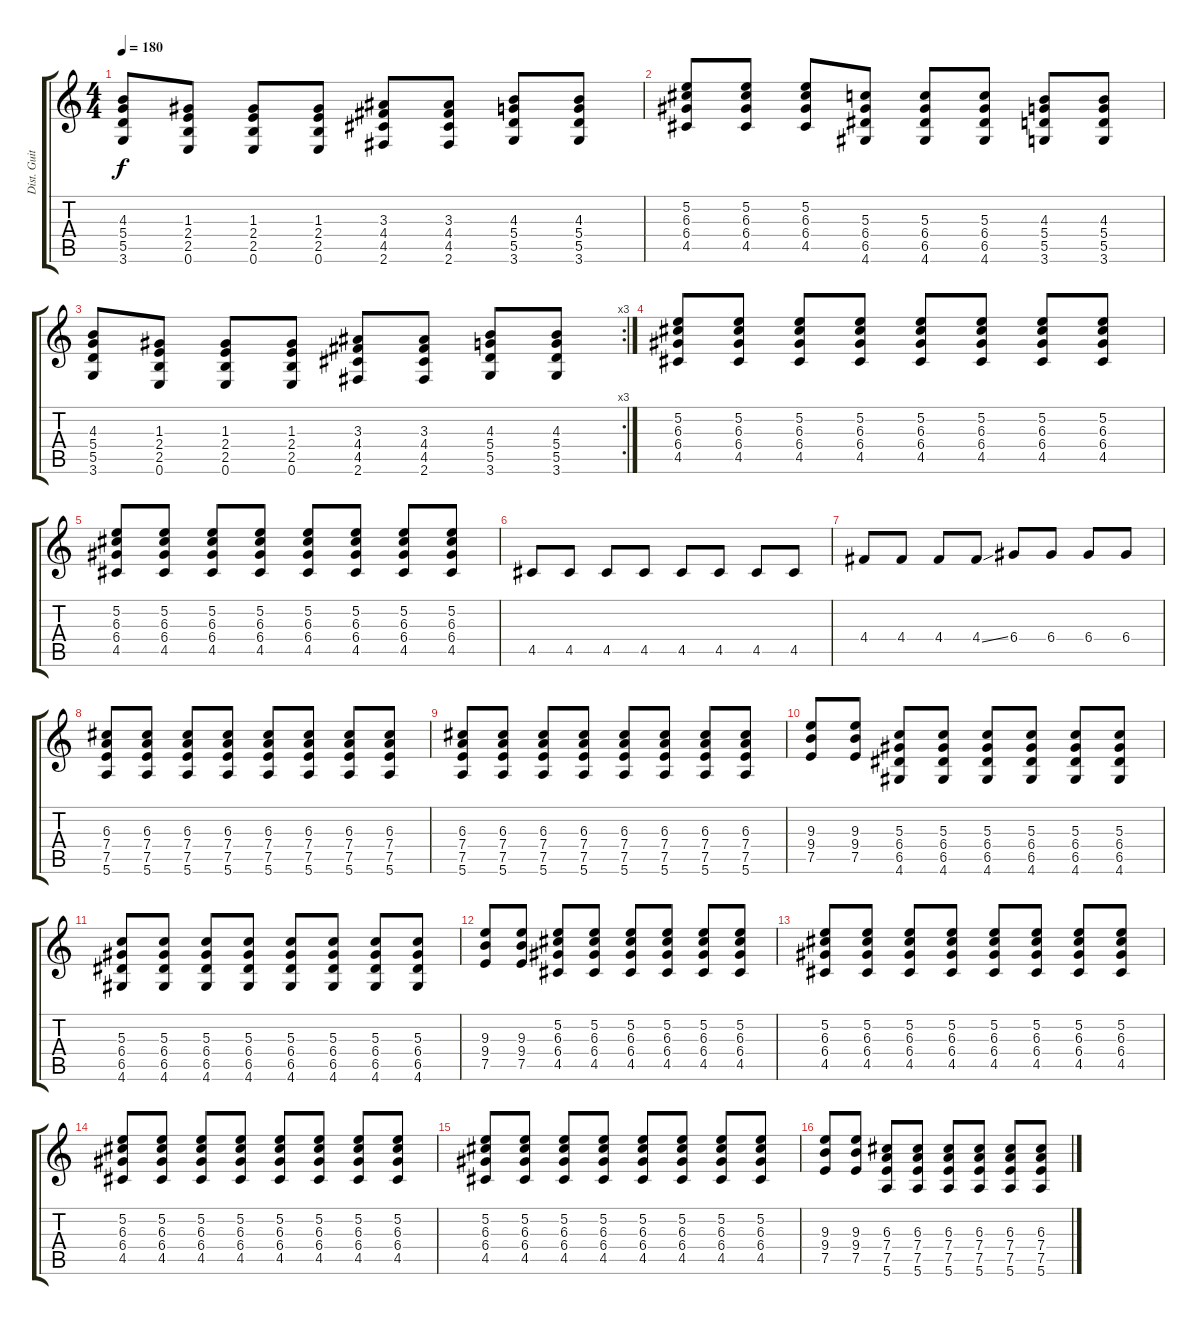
\track ("Dist. Guitar 1" "Dist. Guit") {instrument distortionguitar}
\staff {score tabs}
\tuning (E4 B3 G3 D3 A2 E2) {hide}
\ts (4 4)
\tempo 180
\clef g2
\ks c
(4.3 5.4 5.5 3.6).8{dy f} (1.3 2.4 2.5 0.6).8 (1.3 2.4 2.5 0.6).8 (1.3 2.4 2.5 0.6).8 (3.3 4.4 4.5 2.6).8 (3.3 4.4 4.5 2.6).8 (4.3 5.4 5.5 3.6).8 (4.3 5.4 5.5 3.6).8 |
(5.2 6.3 6.4 4.5).8 (5.2 6.3 6.4 4.5).8 (5.2 6.3 6.4 4.5).8 (5.3 6.4 6.5 4.6).8 (5.3 6.4 6.5 4.6).8 (5.3 6.4 6.5 4.6).8 (4.3 5.4 5.5 3.6).8 (4.3 5.4 5.5 3.6).8 |
\rc 3
(4.3 5.4 5.5 3.6).8 (1.3 2.4 2.5 0.6).8 (1.3 2.4 2.5 0.6).8 (1.3 2.4 2.5 0.6).8 (3.3 4.4 4.5 2.6).8 (3.3 4.4 4.5 2.6).8 (4.3 5.4 5.5 3.6).8 (4.3 5.4 5.5 3.6).8 |
(5.2 6.3 6.4 4.5).8 (5.2 6.3 6.4 4.5).8 (5.2 6.3 6.4 4.5).8 (5.2 6.3 6.4 4.5).8 (5.2 6.3 6.4 4.5).8 (5.2 6.3 6.4 4.5).8 (5.2 6.3 6.4 4.5).8 (5.2 6.3 6.4 4.5).8 |
(5.2 6.3 6.4 4.5).8 (5.2 6.3 6.4 4.5).8 (5.2 6.3 6.4 4.5).8 (5.2 6.3 6.4 4.5).8 (5.2 6.3 6.4 4.5).8 (5.2 6.3 6.4 4.5).8 (5.2 6.3 6.4 4.5).8 (5.2 6.3 6.4 4.5).8 |
4.5.8 4.5.8 4.5.8 4.5.8 4.5.8 4.5.8 4.5.8 4.5.8 |
4.4.8 4.4.8 4.4.8 4.4{ss}.8 6.4.8 6.4.8 6.4.8 6.4.8 |
(6.3 7.4 7.5 5.6).8 (6.3 7.4 7.5 5.6).8 (6.3 7.4 7.5 5.6).8 (6.3 7.4 7.5 5.6).8 (6.3 7.4 7.5 5.6).8 (6.3 7.4 7.5 5.6).8 (6.3 7.4 7.5 5.6).8 (6.3 7.4 7.5 5.6).8 |
(6.3 7.4 7.5 5.6).8 (6.3 7.4 7.5 5.6).8 (6.3 7.4 7.5 5.6).8 (6.3 7.4 7.5 5.6).8 (6.3 7.4 7.5 5.6).8 (6.3 7.4 7.5 5.6).8 (6.3 7.4 7.5 5.6).8 (6.3 7.4 7.5 5.6).8 |
(9.3 9.4 7.5).8 (9.3 9.4 7.5).8 (5.3 6.4 6.5 4.6).8 (5.3 6.4 6.5 4.6).8 (5.3 6.4 6.5 4.6).8 (5.3 6.4 6.5 4.6).8 (5.3 6.4 6.5 4.6).8 (5.3 6.4 6.5 4.6).8 |
(5.3 6.4 6.5 4.6).8 (5.3 6.4 6.5 4.6).8 (5.3 6.4 6.5 4.6).8 (5.3 6.4 6.5 4.6).8 (5.3 6.4 6.5 4.6).8 (5.3 6.4 6.5 4.6).8 (5.3 6.4 6.5 4.6).8 (5.3 6.4 6.5 4.6).8 |
(9.3 9.4 7.5).8 (9.3 9.4 7.5).8 (5.2 6.3 6.4 4.5).8 (5.2 6.3 6.4 4.5).8 (5.2 6.3 6.4 4.5).8 (5.2 6.3 6.4 4.5).8 (5.2 6.3 6.4 4.5).8 (5.2 6.3 6.4 4.5).8 |
(5.2 6.3 6.4 4.5).8 (5.2 6.3 6.4 4.5).8 (5.2 6.3 6.4 4.5).8 (5.2 6.3 6.4 4.5).8 (5.2 6.3 6.4 4.5).8 (5.2 6.3 6.4 4.5).8 (5.2 6.3 6.4 4.5).8 (5.2 6.3 6.4 4.5).8 |
(5.2 6.3 6.4 4.5).8 (5.2 6.3 6.4 4.5).8 (5.2 6.3 6.4 4.5).8 (5.2 6.3 6.4 4.5).8 (5.2 6.3 6.4 4.5).8 (5.2 6.3 6.4 4.5).8 (5.2 6.3 6.4 4.5).8 (5.2 6.3 6.4 4.5).8 |
(5.2 6.3 6.4 4.5).8 (5.2 6.3 6.4 4.5).8 (5.2 6.3 6.4 4.5).8 (5.2 6.3 6.4 4.5).8 (5.2 6.3 6.4 4.5).8 (5.2 6.3 6.4 4.5).8 (5.2 6.3 6.4 4.5).8 (5.2 6.3 6.4 4.5).8 |
(9.3 9.4 7.5).8 (9.3 9.4 7.5).8 (6.3 7.4 7.5 5.6).8 (6.3 7.4 7.5 5.6).8 (6.3 7.4 7.5 5.6).8 (6.3 7.4 7.5 5.6).8 (6.3 7.4 7.5 5.6).8 (6.3 7.4 7.5 5.6).8
